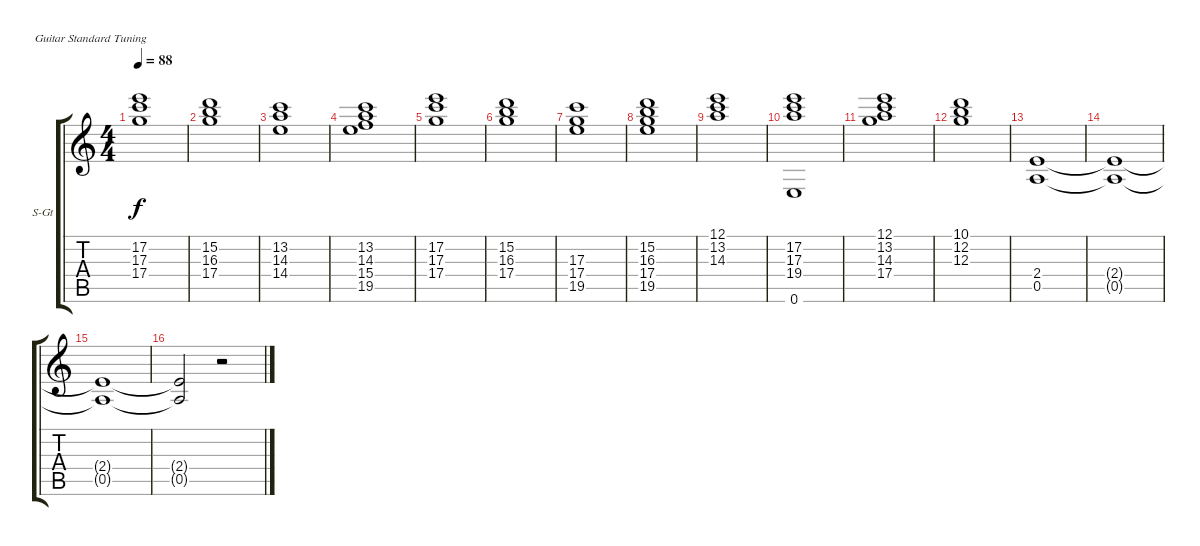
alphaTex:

\defaultSystemsLayout 4
\bracketExtendMode groupsimilarinstruments
\firstSystemTrackNameOrientation horizontal
\otherSystemsTrackNameOrientation horizontal
\track ("Steel Guitar" "S-Gt") {instrument acousticguitarsteel}
\staff {score tabs}
\tuning (E4 B3 G3 D3 A2 E2)
\ts (4 4)
\tempo 88
\clef g2
\ks c
(17.2 17.3 17.4).1{dy f} |
(15.2 16.3 17.4).1 |
(13.2 14.3 14.4).1 |
(13.2 14.3 15.4 19.5).1 |
(17.2 17.3 17.4).1 |
(15.2 16.3 17.4).1 |
(17.3 17.4 19.5).1 |
(15.2 16.3 17.4 19.5).1 |
(12.1 13.2 14.3).1 |
(17.2 17.3 19.4 0.6).1 |
(12.1 13.2 14.3 17.4).1 |
(10.1 12.2 12.3).1 |
(2.4 0.5).1 |
(2.4{t} 0.5{t}).1 |
(2.4{t} 0.5{t}).1 |
(2.4{t} 0.5{t}).2 r.2
